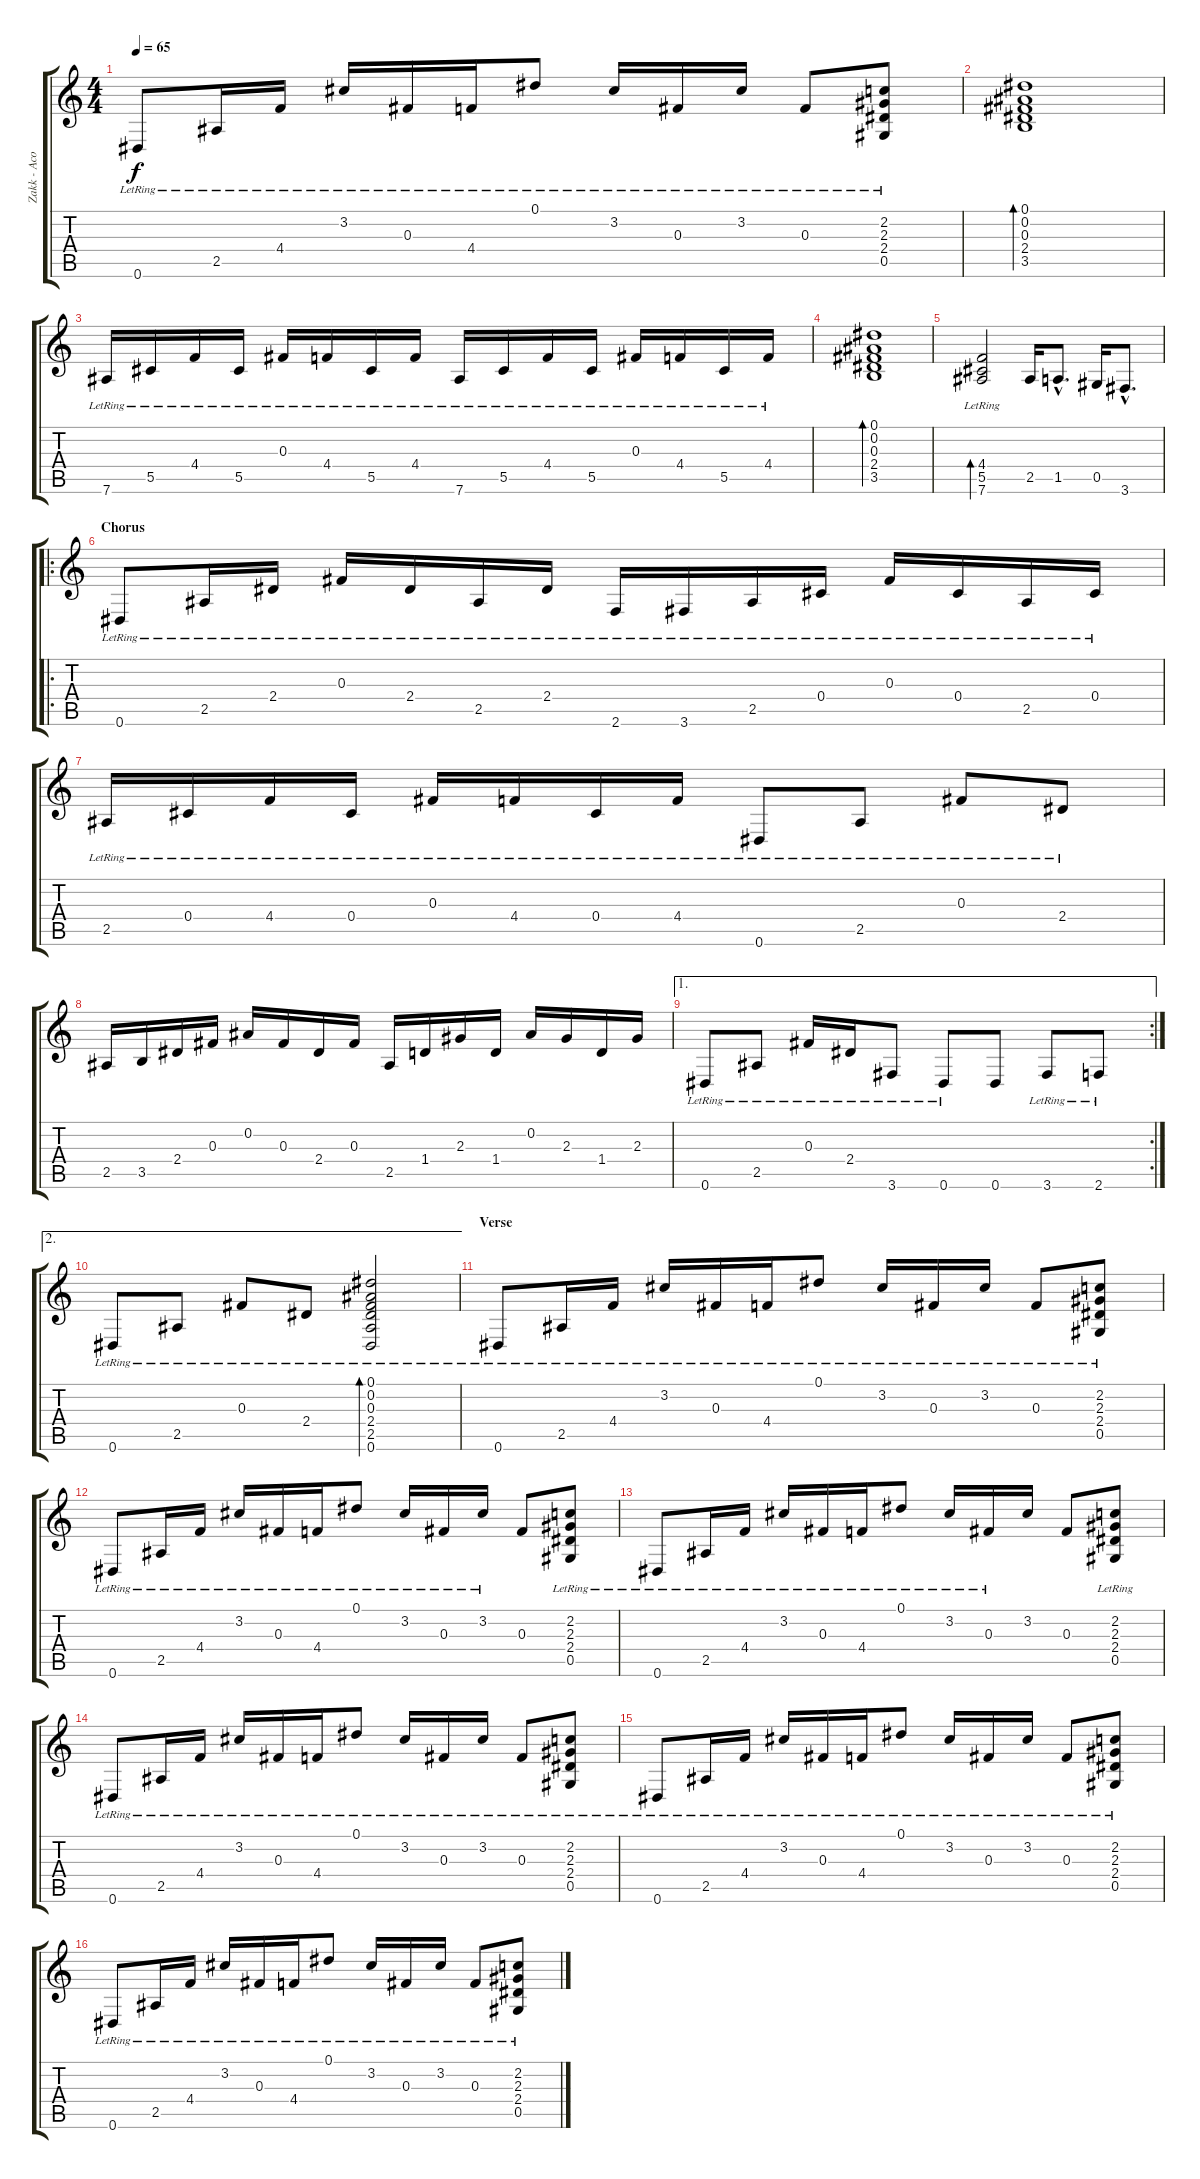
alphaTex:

\track ("Zakk - Acoustic" "Zakk - Aco") {instrument electricguitarclean}
\staff {score tabs}
\tuning (Eb4 Bb3 Gb3 Db3 Ab2 Eb2) {hide}
\ts (4 4)
\tempo 65
\clef g2
\ks c
0.6{lr}.8{dy f} 2.5{lr}.16 4.4{lr}.16 3.2{lr}.16 0.3{lr}.16 4.4{lr}.16 0.1{lr}.8 3.2{lr}.16 0.3{lr}.16 3.2{lr}.16 0.3{lr}.8 (2.2 2.3 2.4{lr} 0.5).8 |
(0.1 0.2 0.3 2.4 3.5).1{bd 60} |
7.6{lr}.16 5.5{lr}.16 4.4{lr}.16 5.5{lr}.16 0.3{lr}.16 4.4{lr}.16 5.5{lr}.16 4.4{lr}.16 7.6{lr}.16 5.5{lr}.16 4.4{lr}.16 5.5{lr}.16 0.3{lr}.16 4.4{lr}.16 5.5{lr}.16 4.4{lr}.16 |
(0.1 0.2 0.3 2.4 3.5).1{bd 60} |
(4.4{lr} 5.5 7.6).2{bd 60} 2.5.16 1.5{hac}.8{d} 0.5.16 3.6{hac}.8{d} |
\ro
\section ("" "Chorus")
0.6{lr}.8 2.5{lr}.16 2.4{lr}.16 0.3{lr}.16 2.4{lr}.16 2.5{lr}.16 2.4{lr}.16 2.6{lr}.16 3.6{lr}.16 2.5{lr}.16 0.4{lr}.16 0.3{lr}.16 0.4{lr}.16 2.5{lr}.16 0.4{lr}.16 |
2.5{lr}.16 0.4{lr}.16 4.4{lr}.16 0.4{lr}.16 0.3{lr}.16 4.4{lr}.16 0.4{lr}.16 4.4{lr}.16 0.6{lr}.8 2.5{lr}.8 0.3{lr}.8 2.4{lr}.8 |
2.5.16 3.5.16 2.4.16 0.3.16 0.2.16 0.3.16 2.4.16 0.3.16 2.5.16 1.4.16 2.3.16 1.4.16 0.2.16 2.3.16 1.4.16 2.3.16 |
\ae 1
\rc 2
0.6{lr}.8 2.5{lr}.8 0.3{lr}.16 2.4{lr}.16 3.6{lr}.8 0.6{lr}.8 0.6.8 3.6{lr}.8 2.6{lr}.8 |
\ae 2
0.6{lr}.8 2.5{lr}.8 0.3{lr}.8 2.4{lr}.8 (0.1 0.2 0.3 2.4 2.5{lr} 0.6).2{bd 60} |
\section ("" "Verse")
0.6{lr}.8 2.5{lr}.16 4.4{lr}.16 3.2{lr}.16 0.3{lr}.16 4.4{lr}.16 0.1{lr}.8 3.2{lr}.16 0.3{lr}.16 3.2{lr}.16 0.3{lr}.8 (2.2 2.3 2.4{lr} 0.5).8 |
0.6{lr}.8 2.5{lr}.16 4.4{lr}.16 3.2{lr}.16 0.3{lr}.16 4.4{lr}.16 0.1{lr}.8 3.2{lr}.16 0.3{lr}.16 3.2{lr}.16 0.3.8 (2.2 2.3 2.4{lr} 0.5).8 |
0.6{lr}.8 2.5{lr}.16 4.4{lr}.16 3.2{lr}.16 0.3{lr}.16 4.4{lr}.16 0.1{lr}.8 3.2{lr}.16 0.3{lr}.16 3.2.16 0.3.8 (2.2 2.3 2.4{lr} 0.5).8 |
0.6{lr}.8 2.5{lr}.16 4.4{lr}.16 3.2{lr}.16 0.3{lr}.16 4.4{lr}.16 0.1{lr}.8 3.2{lr}.16 0.3{lr}.16 3.2{lr}.16 0.3{lr}.8 (2.2 2.3 2.4{lr} 0.5).8 |
0.6{lr}.8 2.5{lr}.16 4.4{lr}.16 3.2{lr}.16 0.3{lr}.16 4.4{lr}.16 0.1{lr}.8 3.2{lr}.16 0.3{lr}.16 3.2{lr}.16 0.3{lr}.8 (2.2 2.3 2.4{lr} 0.5).8 |
0.6{lr}.8 2.5{lr}.16 4.4{lr}.16 3.2{lr}.16 0.3{lr}.16 4.4{lr}.16 0.1{lr}.8 3.2{lr}.16 0.3{lr}.16 3.2{lr}.16 0.3{lr}.8 (2.2 2.3 2.4{lr} 0.5).8
